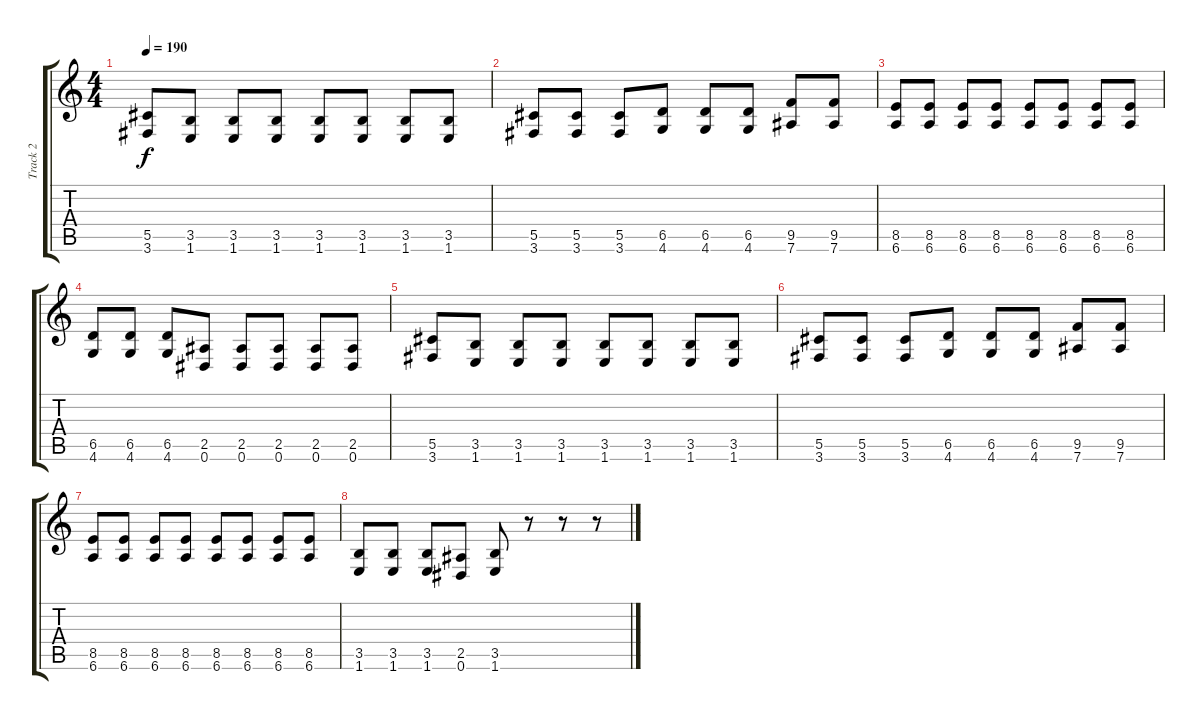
\track ("Track 2" "Track 2") {instrument distortionguitar}
\staff {score tabs}
\tuning (Eb4 Bb3 Gb3 Db3 Ab2 Eb2) {hide}
\ts (4 4)
\tempo 190
\clef g2
\ks c
(5.5 3.6).8{dy f} (3.5 1.6).8 (3.5 1.6).8 (3.5 1.6).8 (3.5 1.6).8 (3.5 1.6).8 (3.5 1.6).8 (3.5 1.6).8 |
(5.5 3.6).8 (5.5 3.6).8 (5.5 3.6).8 (6.5 4.6).8 (6.5 4.6).8 (6.5 4.6).8 (9.5 7.6).8 (9.5 7.6).8 |
(8.5 6.6).8 (8.5 6.6).8 (8.5 6.6).8 (8.5 6.6).8 (8.5 6.6).8 (8.5 6.6).8 (8.5 6.6).8 (8.5 6.6).8 |
(6.5 4.6).8 (6.5 4.6).8 (6.5 4.6).8 (2.5 0.6).8 (2.5 0.6).8 (2.5 0.6).8 (2.5 0.6).8 (2.5 0.6).8 |
(5.5 3.6).8 (3.5 1.6).8 (3.5 1.6).8 (3.5 1.6).8 (3.5 1.6).8 (3.5 1.6).8 (3.5 1.6).8 (3.5 1.6).8 |
(5.5 3.6).8 (5.5 3.6).8 (5.5 3.6).8 (6.5 4.6).8 (6.5 4.6).8 (6.5 4.6).8 (9.5 7.6).8 (9.5 7.6).8 |
(8.5 6.6).8 (8.5 6.6).8 (8.5 6.6).8 (8.5 6.6).8 (8.5 6.6).8 (8.5 6.6).8 (8.5 6.6).8 (8.5 6.6).8 |
(3.5 1.6).8 (3.5 1.6).8 (3.5 1.6).8 (2.5 0.6).8 (3.5 1.6).8 r.8 r.8 r.8
